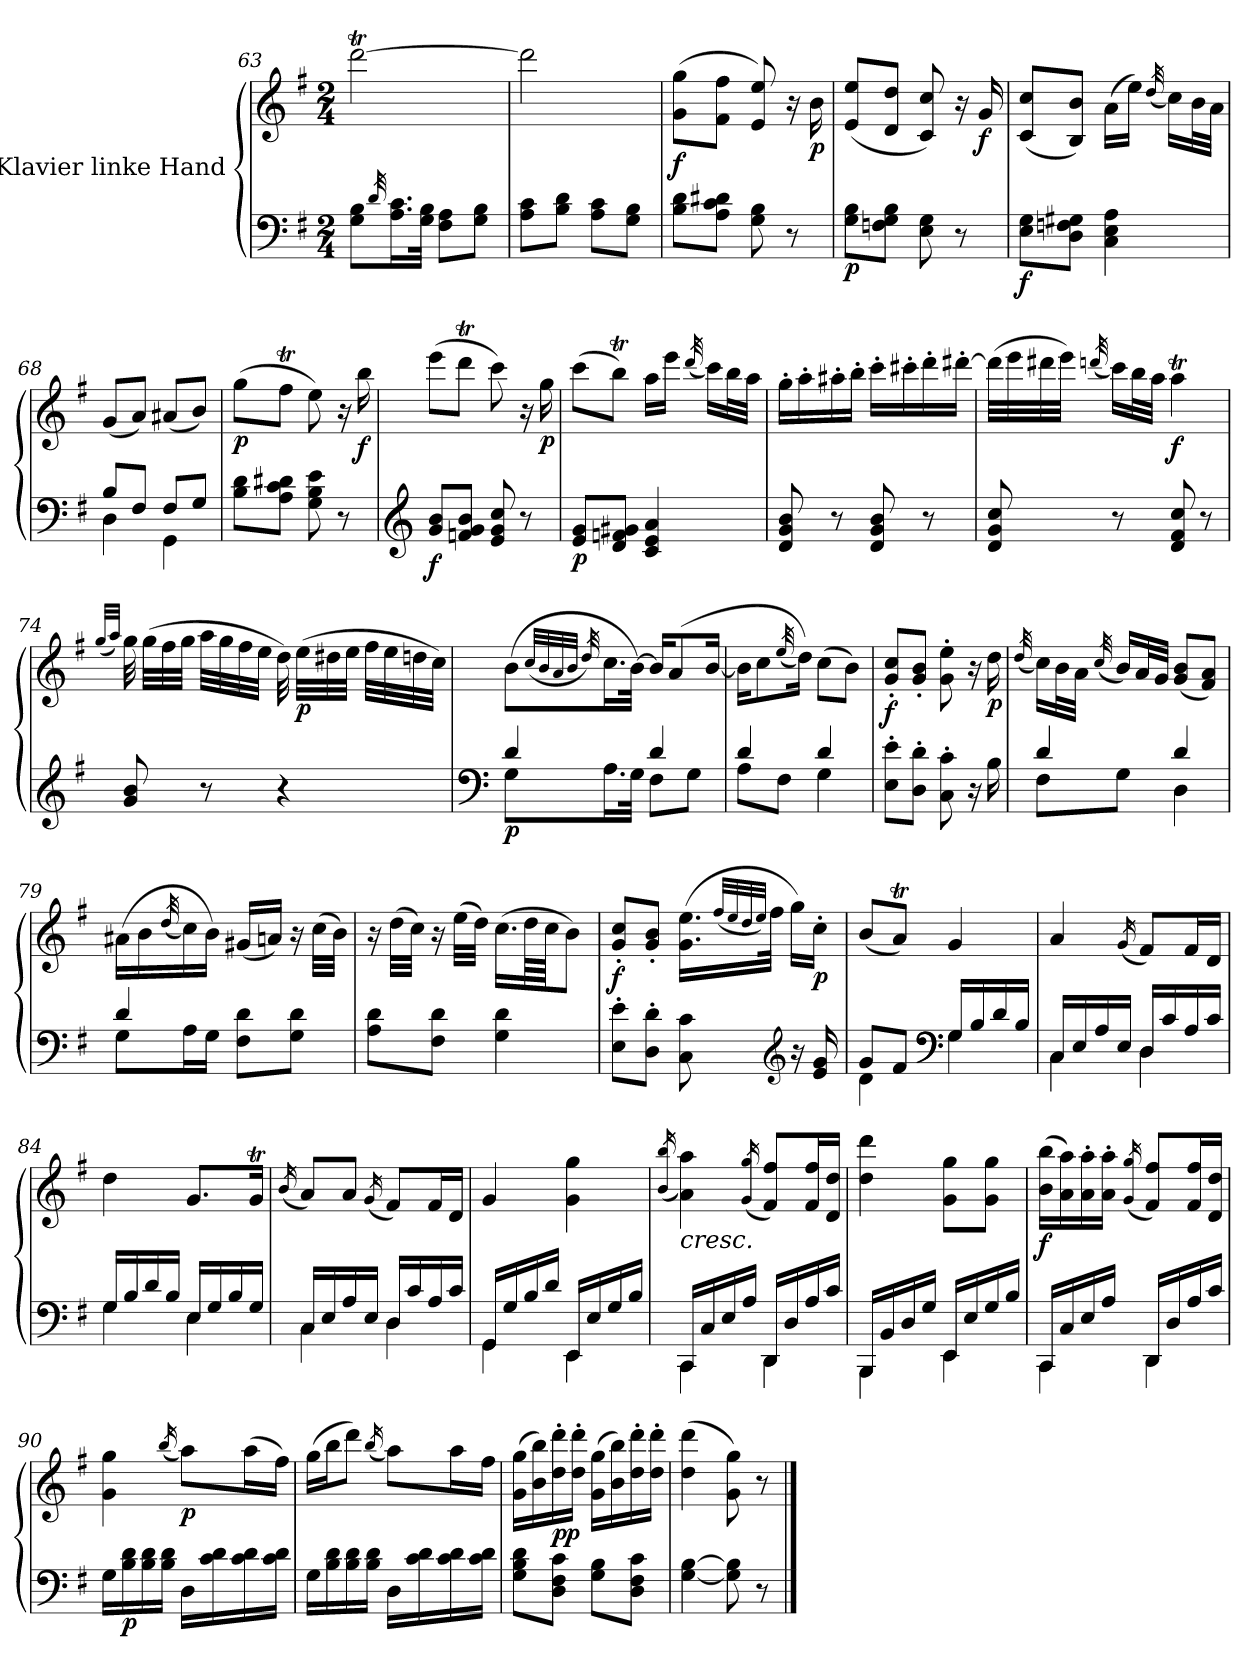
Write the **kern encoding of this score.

**kern	**kern	**dynam
*part1	*part1	*part1
*staff2	*staff1	*staff1/2
*I"Klavier linke Hand	*	*
*clefF4	*clefG2	*
*k[f#]	*k[f#]	*
*M2/4	*M2/4	*
=63	=63	=63
8G\ 8B\L	[2dddT\	.
32qd/	.	.
16.A\ 16.c\L	.	.
32G\ 32B\JJk	.	.
8F#\ 8A\L	.	.
8G\ 8B\J	.	.
=64	=64	=64
8A\ 8c\L	2dddTTT\]	.
8B\ 8d\J	.	.
8A\ 8c\L	.	.
8G\ 8B\J	.	.
=65	=65	=65
!	!	!LO:DY:a=2
8B\ 8d\L	(>8g\ 8gg\L	f
8A\ 8c\ 8d#X\J	8f#\ 8ff#\J	.
8G\ 8B\	8e/ 8ee/)	.
8r	16r	.
!	!	!LO:DY:b
.	16b\	p
=66	=66	=66
!	!	!LO:DY:b=2
8G\ 8B\L	(<8e/ 8ee/L	p
8Fn\ 8G\ 8B\J	8d/ 8dd/J	.
8E\ 8G\	8c/ 8cc/)	.
8r	16r	.
!	!	!LO:DY:b
.	16g/	f
=67	=67	=67
!	!	!LO:DY:b=2
8E\ 8G\L	(<8c/ 8cc/L	f
8D\ 8Fn\ 8G#X\J	8B/ 8b/J)	.
4C\ 4E\ 4A\	(>16a\LL	.
.	16ee\JJ)	.
.	(<32qdd/	.
.	16cc\LL)	.
.	32b\L	.
.	32a\JJJ	.
=68	=68	=68
*^	*	*
8B/L	4D\	(<8g/L	.
8F#/J	.	8a/J)	.
8F#/L	4GG\	(<8a#X/L	.
8G/J	.	8b/J)	.
*v	*v	*	*
=69	=69	=69
!	!	!LO:DY:b
8B\ 8d\L	(>8gg\L	p
8A\ 8c\ 8d#X\J	8ff#t\J	.
8G\ 8B\ 8e\	8ee\)	.
8r	16r	.
!	!	!LO:DY:b
.	16bb\	f
=70	=70	=70
*clefG2	*	*
!	!	!LO:DY:b=2
8g/ 8b/L	(>8eee\L	f
8fn/ 8g/ 8b/J	8dddT\J	.
8e/ 8g/ 8cc/	8ccc\)	.
8r	16r	.
!	!	!LO:DY:b
.	16gg\	p
=71	=71	=71
!	!	!LO:DY:b=2
8e/ 8g/L	(>8ccc\L	p
8d/ 8fn/ 8g#X/J	8bbt\J)	.
4c/ 4e/ 4a/	16aa\LL	.
.	16eee\JJ	.
.	(<32qddd/	.
.	16ccc\LL)	.
.	32bb\L	.
.	32aa\JJJ	.
=72	=72	=72
8d/ 8g/ 8b/	16gg'\LL	.
.	16aa'\	.
8r	16aa#X'\	.
.	16bb'\JJ	.
8d/ 8g/ 8b/	16ccc'\LL	.
.	16ccc#X'\	.
8r	16ddd'\	.
.	[16ddd#X'\JJ	.
=73	=73	=73
8d/ 8g/ 8cc/	(>32ddd#\LLL]	.
.	32eee\	.
.	32ddd#X\	.
.	32eee\JJJ)	.
.	(<32qdddn/	.
8r	16ccc\LL)	.
.	32bb\L	.
.	32aa\JJJ	.
!	!	!LO:DY:b
8d/ 8f#/ 8cc/	4aaT\	f
8r	.	.
=74	=74	=74
.	(<32qgg/LLL	.
.	32qaa/JJJ)	.
8g/ 8b/	32gg\	.
.	(>32gg\LLL	.
.	32ff#\	.
.	32gg\JJJ	.
8r	32aa\LLL	.
.	32gg\	.
.	32ff#\	.
.	32ee\JJJ	.
4r	32dd\)	.
!	!	!LO:DY:b
.	(>32ee\LLL	p
.	32dd#X\	.
.	32ee\JJJ	.
.	32ff#\LLL	.
.	32ee\	.
.	32ddn\	.
.	32cc\JJJ)	.
=75	=75	=75
*clefF4	*	*
*^	*	*
!	!	!	!LO:DY:b=2
4d/	8G\L	(>8b\L	p
.	.	(<32qcc/LLL	.
.	.	32qb/	.
.	.	32qa/	.
.	.	32qb/JJJ	.
.	.	32qdd/)	.
.	16.A\L	16.cc\L	.
.	32G\JJk	[32b\JJk)	.
4d/	8F#\L	16b/KL]	.
.	.	(>8a/	.
.	8G\J	.	.
.	.	[16b/Jk	.
=76	=76	=76	=76
4d/	8A\L	16b\KL]	.
.	.	8cc\	.
.	8F#\J	.	.
.	.	(<32qee/	.
.	.	16dd\Jk))	.
4d/	4G\	(>8cc\L	.
.	.	8b\J)	.
*v	*v	*	*
=77	=77	=77
!	!	!LO:DY:b
8E\' 8e\'L	8g/' 8cc/'L	f
8D\' 8d\'J	8g/' 8b/'J	.
8C\' 8c\'	8g\' 8ee\'	.
16r	16r	.
!	!	!LO:DY:b
16B\	16dd\	p
=78	=78	=78
.	(<32qdd/	.
*^	*	*
4d/	8F#\L	16cc\LL)	.
.	.	32b\L	.
.	.	32a\JJJ	.
.	.	(<32qcc/	.
.	8G\J	16b/LL)	.
.	.	32a/L	.
.	.	32g/JJJ	.
4d/	4D\	(<8g/ 8b/L	.
.	.	8f#/ 8a/J)	.
=79	=79	=79	=79
4d/	8G\L	(>16a#X\LL	.
.	.	16b\	.
.	.	(<32qdd/	.
.	16A\L	16cc\)	.
.	16G\JJ	16b\JJ)	.
8F#\ 8d\L	4ryy	(<16g#X/LL	.
.	.	16an/JJ)	.
8G\ 8d\J	.	16r	.
.	.	(>32cc\LLL	.
.	.	32b\JJJ)	.
*v	*v	*	*
=80	=80	=80
8A\ 8d\L	16r	.
.	(>32dd\LLL	.
.	32cc\JJJ)	.
8F#\ 8d\J	16r	.
.	(>32ee\LLL	.
.	32dd\JJJ)	.
4G\ 4d\	(>16.cc\LL	.
.	64dd\LL	.
.	64cc\JJJ	.
.	8b\J)	.
=81	=81	=81
!	!	!LO:DY:b
8E\' 8e\'L	8g/' 8cc/'L	f
8D\' 8d\'J	8g/' 8b/'J	.
8C\ 8c\	(>16.g\ 16.ee\LL	.
.	(<32qff#/LLL	.
.	32qee/	.
.	32qdd/	.
.	32qee/JJJ)	.
.	32ff#\JJk	.
*clefG2	*	*
16r	16gg\LL)	.
!	!	!LO:DY:b
16e/ 16g/	16cc'\JJ	p
=82	=82	=82
*^	*	*
8g/L	4d\	(<8b/L	.
8f#/J	.	8aT/J)	.
*clefF4	*	*	*
16G/LL	4G\	4g/	.
16B/	.	.	.
16d/	.	.	.
16B/JJ	.	.	.
=83	=83	=83	=83
16C/LL	4C\	4a/	.
16E/	.	.	.
16A/	.	.	.
16E/JJ	.	.	.
.	.	(<16qg/	.
16D/LL	4D\	8f#/L)	.
16c/	.	.	.
16A/	.	16f#/L	.
16c/JJ	.	16d/JJ	.
=84	=84	=84	=84
16G/LL	4G\	4dd\	.
16B/	.	.	.
16d/	.	.	.
16B/JJ	.	.	.
16E/LL	4E\	8.g/L	.
16G/	.	.	.
16B/	.	.	.
16G/JJ	.	16gT/Jk	.
=85	=85	=85	=85
.	.	(<16qb/	.
16C/LL	4C\	8a/L)	.
16E/	.	.	.
16A/	.	8a/J	.
16E/JJ	.	.	.
.	.	(<16qg/	.
16D/LL	4D\	8f#/L)	.
16c/	.	.	.
16A/	.	16f#/L	.
16c/JJ	.	16d/JJ	.
=86	=86	=86	=86
16GG/LL	4GG\	4g/	.
16G/	.	.	.
16B/	.	.	.
16d/JJ	.	.	.
16EE/LL	4EE\	4g\ 4gg\	.
16E/	.	.	.
16G/	.	.	.
16B/JJ	.	.	.
=87	=87	=87	=87
.	.	(<16qb/ 16qbb/	.
!	!	!LO:TX:b:i:t=cresc.	!
16CC/LL	4CC\	4a\ 4aa\)	.
16C/	.	.	.
16E/	.	.	.
16A/JJ	.	.	.
.	.	(<16qg/ 16qgg/	.
16DD/LL	4DD\	8f#/ 8ff#/L)	.
16D/	.	.	.
16A/	.	16f#/ 16ff#/L	.
16c/JJ	.	16d/ 16dd/JJ	.
=88	=88	=88	=88
16BBB/LL	4BBB\	4dd\ 4ddd\	.
16BB/	.	.	.
16D/	.	.	.
16G/JJ	.	.	.
16EE/LL	4EE\	8g\ 8gg\L	.
16E/	.	.	.
16G/	.	8g\ 8gg\J	.
16B/JJ	.	.	.
=89	=89	=89	=89
!	!	!	!LO:DY:b
16CC/LL	4CC\	(>16b\ 16bb\LL	f
16C/	.	16a\ 16aa\)	.
16E/	.	16a\' 16aa\'	.
16A/JJ	.	16a\' 16aa\'JJ	.
.	.	(<16qg/ 16qgg/	.
16DD/LL	4DD\	8f#/ 8ff#/L)	.
16D/	.	.	.
16A/	.	16f#/ 16ff#/L	.
16c/JJ	.	16d/ 16dd/JJ	.
*v	*v	*	*
=90	=90	=90
16G\LL	4g\ 4gg\	.
!	!	!LO:DY:b=2
16B\ 16d\	.	p
16B\ 16d\	.	.
16B\ 16d\JJ	.	.
.	(<16qbb/	.
!	!	!LO:DY:b
16D\LL	8aa\L)	p
16c\ 16d\	.	.
16c\ 16d\	(>16aa\L	.
16c\ 16d\JJ	16ff#\JJ)	.
=91	=91	=91
16G\LL	(>16gg\LL	.
16B\ 16d\	16bb\J	.
16B\ 16d\	8ddd\J)	.
16B\ 16d\JJ	.	.
.	(<16qbb/	.
16D\LL	8aa\L)	.
16c\ 16d\	.	.
16c\ 16d\	16aa\L	.
16c\ 16d\JJ	16ff#\JJ	.
=92	=92	=92
8G\ 8B\ 8d\L	(>16g\ 16gg\LL	.
.	16b\ 16bb\)	.
!	!	!LO:DY:b
8D\ 8F#\ 8c\J	16dd\' 16ddd\'	pp
.	16dd\' 16ddd\'JJ	.
8G\ 8B\L	(>16g\ 16gg\LL	.
.	16b\ 16bb\)	.
8D\ 8F#\ 8c\J	16dd\' 16ddd\'	.
.	16dd\' 16ddd\'JJ	.
=93	=93	=93
[4G\ [4B\	(>4dd\ 4ddd\	.
8G\] 8B\]	8g\ 8gg\)	.
8r	8r	.
==	==	==
*-	*-	*-
